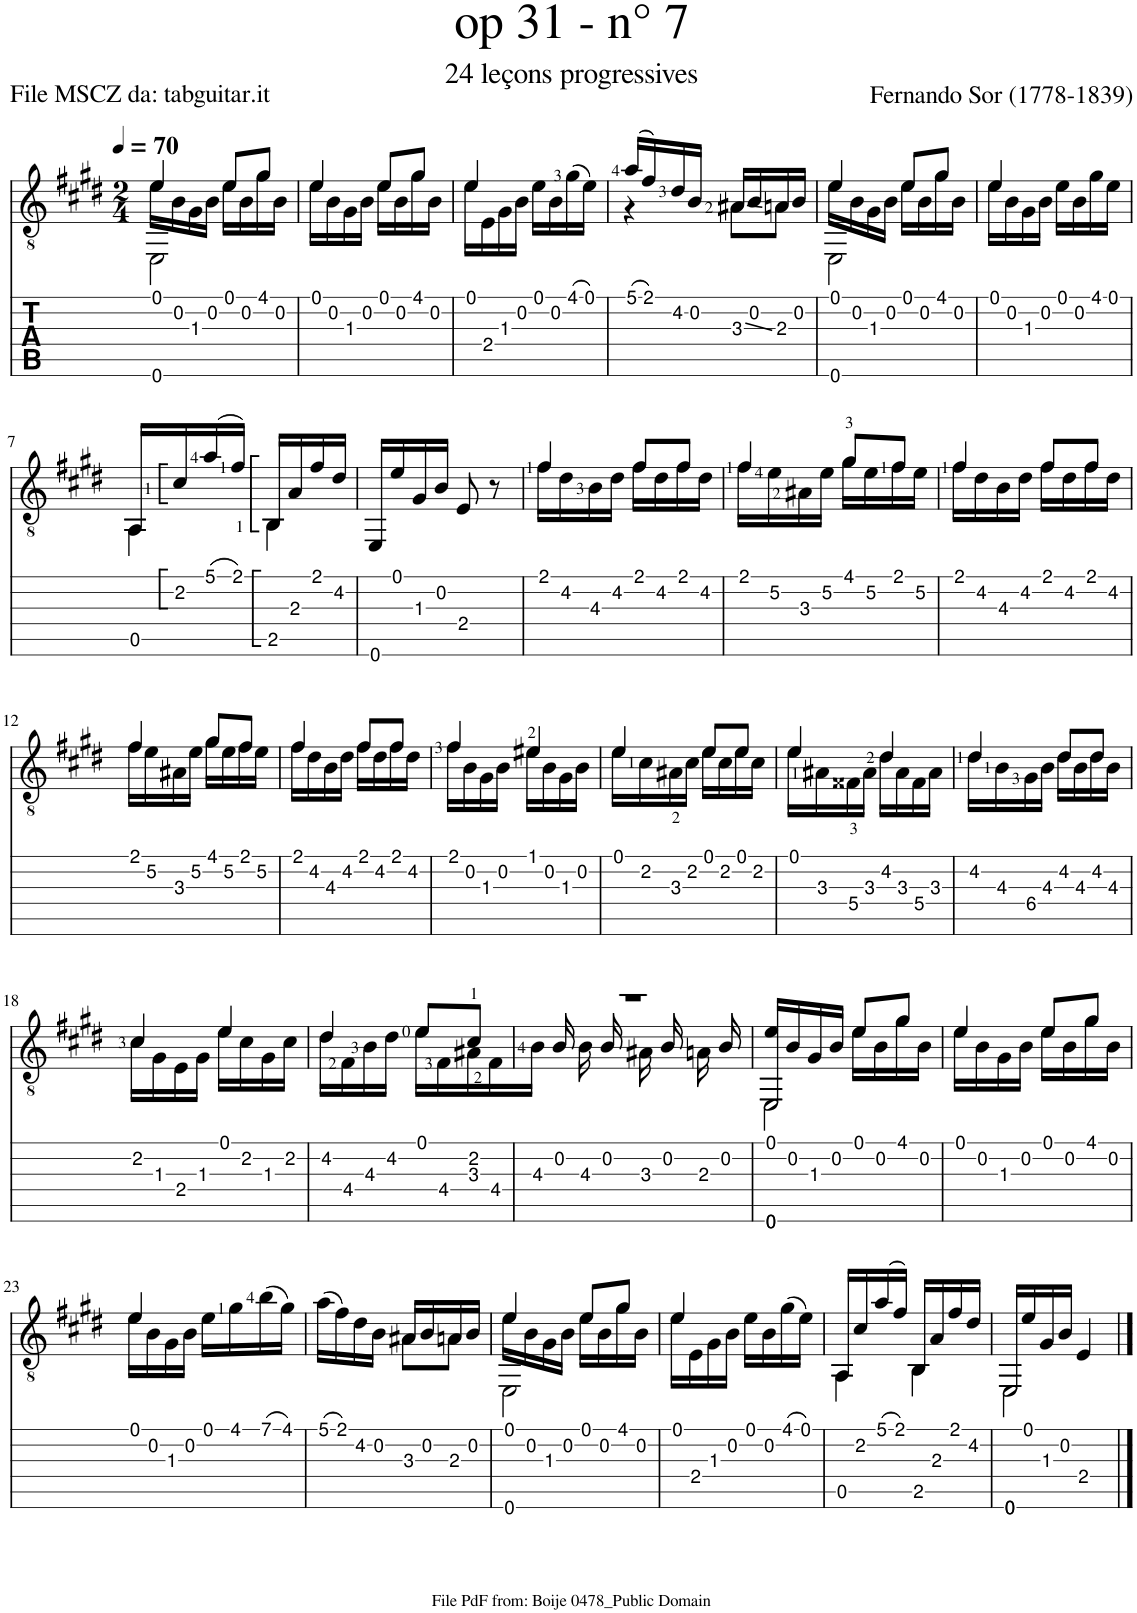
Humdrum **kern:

**kern	**kern
*part1	*part1
*staff2	*staff1
*I"Guitar	*
*I'Guit.	*
*stria6	*
*	*clefGv2
*k[f#c#g#d#]	*k[f#c#g#d#]
*M2/4	*M2/4
*MM70	*MM70
=1	=1
*^	*^
*	*^	*	*^
4e	16eLL	2EE	4e/	16e\LL	2EE\
.	16BJ	.	.	16B\	.
.	16G#L	.	.	16G#\	.
.	16BJJ	.	.	16B\JJ	.
8eL	16eLL	.	8e/L	16e\LL	.
.	16BJ	.	.	16B\	.
8g#J	16g#L	.	8g#/J	16g#\	.
.	16BJJ	.	.	16B\JJ	.
*	*v	*v	*	*	*
*	*	*	*v	*v
=2	=2	=2	=2
4e	16eLL	4e/	16e\LL
.	16BJ	.	16B\
.	16G#L	.	16G#\
.	16BJJ	.	16B\JJ
8eL	16eLL	8e/L	16e\LL
.	16BJ	.	16B\
8g#J	16g#L	8g#/J	16g#\
.	16BJJ	.	16B\JJ
=3	=3	=3	=3
4e	16eLL	4e/	16e\LL
.	16EJ	.	16E\
.	16G#L	.	16G#\
.	16BJJ	.	16B\JJ
16eLL	4ryy	16e\LL	4ryy
16BJ	.	16B\	.
16g#L	.	(16g#\	.
16eJJ	.	16e\JJ)	.
=4	=4	=4	=4
16aLL	4r	(16a/LL	4r
16f#J	.	16f#/)	.
16d#L	.	16d#/	.
16BJJ	.	16B/JJ	.
16A#LL	8A#L	16A#X/LL	8A#\L
16BJ	.	16B/	.
16AL	8AJ	16An/	8A\J
16BJJ	.	16B/JJ	.
=5	=5	=5	=5
*	*^	*	*^
4e	16eLL	2EE	4e/	16e\LL	2EE\
.	16BJ	.	.	16B\	.
.	16G#L	.	.	16G#\	.
.	16BJJ	.	.	16B\JJ	.
8eL	16eLL	.	8e/L	16e\LL	.
.	16BJ	.	.	16B\	.
8g#J	16g#L	.	8g#/J	16g#\	.
.	16BJJ	.	.	16B\JJ	.
*	*v	*v	*	*	*
*	*	*	*v	*v
=6	=6	=6	=6
4e	16eLL	4e/	16e\LL
.	16BJ	.	16B\
.	16G#L	.	16G#\
.	16BJJ	.	16B\JJ
16eLL	4ryy	16e\LL	4ryy
16BJ	.	16B\	.
16g#L	.	16g#\	.
16eJJ	.	16e\JJ	.
!!LO:LB:g=z	!!
=7	=7	=7	=7
16AALL	4AA	16AA/LL	4AA\
16c#:J	.	16c#:/	.
16aL	.	(16a/	.
16f#JJ	.	16f#/JJ)	.
16BB:LL	4BB	16BB:/LL	4BB\
16AJ	.	16A/	.
16f#L	.	16f#/	.
16d#JJ	.	16d#/JJ	.
*v	*v	*	*
*	*v	*v
=8	=8
16EELL	16EE/LL
16eJ	16e/
16G#L	16G#/
16BJJ	16B/JJ
8E	8E/
8r	8r
=9	=9
*^	*^
4f#	16f#LL	4f#/	16f#\LL
.	16d#J	.	16d#\
.	16BL	.	16B\
.	16d#JJ	.	16d#\JJ
8f#L	16f#LL	8f#/L	16f#\LL
.	16d#J	.	16d#\
8f#J	16f#L	8f#/J	16f#\
.	16d#JJ	.	16d#\JJ
=10	=10	=10	=10
4f#	16f#LL	4f#/	16f#\LL
.	16eJ	.	16e\
.	16A#L	.	16A#X\
.	16eJJ	.	16e\JJ
8g#L	16g#LL	8g#/L	16g#\LL
.	16eJ	.	16e\
8f#J	16f#L	8f#/J	16f#\
.	16eJJ	.	16e\JJ
=11	=11	=11	=11
4f#	16f#LL	4f#/	16f#\LL
.	16d#J	.	16d#\
.	16BL	.	16B\
.	16d#JJ	.	16d#\JJ
8f#L	16f#LL	8f#/L	16f#\LL
.	16d#J	.	16d#\
8f#J	16f#L	8f#/J	16f#\
.	16d#JJ	.	16d#\JJ
!!LO:LB:g=z	!!
=12	=12	=12	=12
4f#	16f#LL	4f#/	16f#\LL
.	16eJ	.	16e\
.	16A#L	.	16A#X\
.	16eJJ	.	16e\JJ
8g#L	16g#LL	8g#/L	16g#\LL
.	16eJ	.	16e\
8f#J	16f#L	8f#/J	16f#\
.	16eJJ	.	16e\JJ
=13	=13	=13	=13
4f#	16f#LL	4f#/	16f#\LL
.	16d#J	.	16d#\
.	16BL	.	16B\
.	16d#JJ	.	16d#\JJ
8f#L	16f#LL	8f#/L	16f#\LL
.	16d#J	.	16d#\
8f#J	16f#L	8f#/J	16f#\
.	16d#JJ	.	16d#\JJ
=14	=14	=14	=14
4f#	16f#LL	4f#/	16f#\LL
.	16BJ	.	16B\
.	16G#L	.	16G#\
.	16BJJ	.	16B\JJ
4e#	16e#LL	4e#X/	16e#\LL
.	16BJ	.	16B\
.	16G#L	.	16G#\
.	16BJJ	.	16B\JJ
=15	=15	=15	=15
4e	16eLL	4e/	16e\LL
.	16c#J	.	16c#\
.	16A#L	.	16A#X\
.	16c#JJ	.	16c#\JJ
8eL	16eLL	8e/L	16e\LL
.	16c#J	.	16c#\
8eJ	16eL	8e/J	16e\
.	16c#JJ	.	16c#\JJ
=16	=16	=16	=16
4e	16eLL	4e/	16e\LL
.	16A#J	.	16A#X\
.	16F##L	.	16F##X\
.	16A#JJ	.	16A#\JJ
4d#	16d#LL	4d#/	16d#\LL
.	16A#J	.	16A#\
.	16F##L	.	16F##\
.	16A#JJ	.	16A#\JJ
=17	=17	=17	=17
4d#	16d#LL	4d#/	16d#\LL
.	16BJ	.	16B\
.	16G#L	.	16G#\
.	16BJJ	.	16B\JJ
8d#L	16d#LL	8d#/L	16d#\LL
.	16BJ	.	16B\
8d#J	16d#L	8d#/J	16d#\
.	16BJJ	.	16B\JJ
!!LO:LB:g=z	!!
=18	=18	=18	=18
4c#	16c#LL	4c#/	16c#\LL
.	16G#J	.	16G#\
.	16EL	.	16E\
.	16G#JJ	.	16G#\JJ
4e	16eLL	4e/	16e\LL
.	16c#J	.	16c#\
.	16G#L	.	16G#\
.	16c#JJ	.	16c#\JJ
=19	=19	=19	=19
4d#	16d#LL	4d#/	16d#\LL
.	16F#J	.	16F#\
.	16BL	.	16B\
.	16d#JJ	.	16d#\JJ
8eL	16eLL	8e/L	16e\LL
.	16F#J	.	16F#\
8c#J	16A#L	8c#/J	16A#X\
.	16F#JJ	.	16F#\
=20	=20	=20	=20
*	*^	*	*^
2r	16BLL	16ryy	2r	16B\JJ	16ryy
.	16ryy	16BLL	.	16ryy	16B/
.	16BJ	16ryy	.	16B\	16ryy
.	16ryy	16BJJ	.	16ryy	16B/
.	16A#JL	16ryy	.	16A#X\	16ryy
.	16ryy	16BLL	.	16ryy	16B/
.	16AJJ	16ryy	.	16An\	16ryy
.	16ryy	16BJJ	.	16ryy	16B/
=21	=21	=21	=21	=21	=21
!	!	!	!LO:N:n=1:head=open	!	!
16EE\ 16e\LL	4ryy	2EE	16EE/ 16e/LL	4ryy	2EE\
16BJ	.	.	16B/	.	.
16G#L	.	.	16G#/	.	.
16BJJ	.	.	16B/JJ	.	.
8eL	16eLL	.	8e/L	16e\LL	.
.	16BJ	.	.	16B\	.
8g#J	16g#L	.	8g#/J	16g#\	.
.	16BJJ	.	.	16B\JJ	.
*	*v	*v	*	*	*
*	*	*	*v	*v
=22	=22	=22	=22
4e	16eLL	4e/	16e\LL
.	16BJ	.	16B\
.	16G#L	.	16G#\
.	16BJJ	.	16B\JJ
8eL	16eLL	8e/L	16e\LL
.	16BJ	.	16B\
8g#J	16g#L	8g#/J	16g#\
.	16BJJ	.	16B\JJ
!!LO:LB:g=z	!!
=23	=23	=23	=23
4e	16eLL	4e/	16e\LL
.	16BJ	.	16B\
.	16G#L	.	16G#\
.	16BJJ	.	16B\JJ
16eLL	4ryy	16e\LL	4ryy
16g#J	.	16g#\	.
16bL	.	(16b\	.
16g#JJ	.	16g#\JJ)	.
=24	=24	=24	=24
16aLL	4ryy	(16a\LL	4ryy
16f#J	.	16f#\)	.
16d#L	.	16d#\	.
16BJJ	.	16B\JJ	.
16A#LL	8A#L	16A#X/LL	8A#\L
16BJ	.	16B/	.
16AL	8AJ	16An/	8A\J
16BJJ	.	16B/JJ	.
=25	=25	=25	=25
*	*^	*	*^
4e	16eLL	2EE	4e/	16e\LL	2EE\
.	16BJ	.	.	16B\	.
.	16G#L	.	.	16G#\	.
.	16BJJ	.	.	16B\JJ	.
8eL	16eLL	.	8e/L	16e\LL	.
.	16BJ	.	.	16B\	.
8g#J	16g#L	.	8g#/J	16g#\	.
.	16BJJ	.	.	16B\JJ	.
*	*v	*v	*	*	*
*	*	*	*v	*v
=26	=26	=26	=26
4e	16eLL	4e/	16e\LL
.	16EJ	.	16E\
.	16G#L	.	16G#\
.	16BJJ	.	16B\JJ
16eLL	4ryy	16e\LL	4ryy
16BJ	.	16B\	.
16g#L	.	(16g#\	.
16eJJ	.	16e\JJ)	.
=27	=27	=27	=27
16AALL	4AA	16AA/LL	4AA\
16c#J	.	16c#/	.
16aL	.	(16a/	.
16f#JJ	.	16f#/JJ)	.
16BBLL	4BB	16BB/LL	4BB\
16AJ	.	16A/	.
16f#L	.	16f#/	.
16d#JJ	.	16d#/JJ	.
=28	=28	=28	=28
!	!	!LO:N:head=open	!
16EELL	2EE	16EE/LL	2EE\
16eJ	.	16e/	.
16G#L	.	16G#/	.
16BJJ	.	16B/JJ	.
4E	.	4E/	.
*v	*v	*	*
*	*v	*v
==	==
*-	*-
